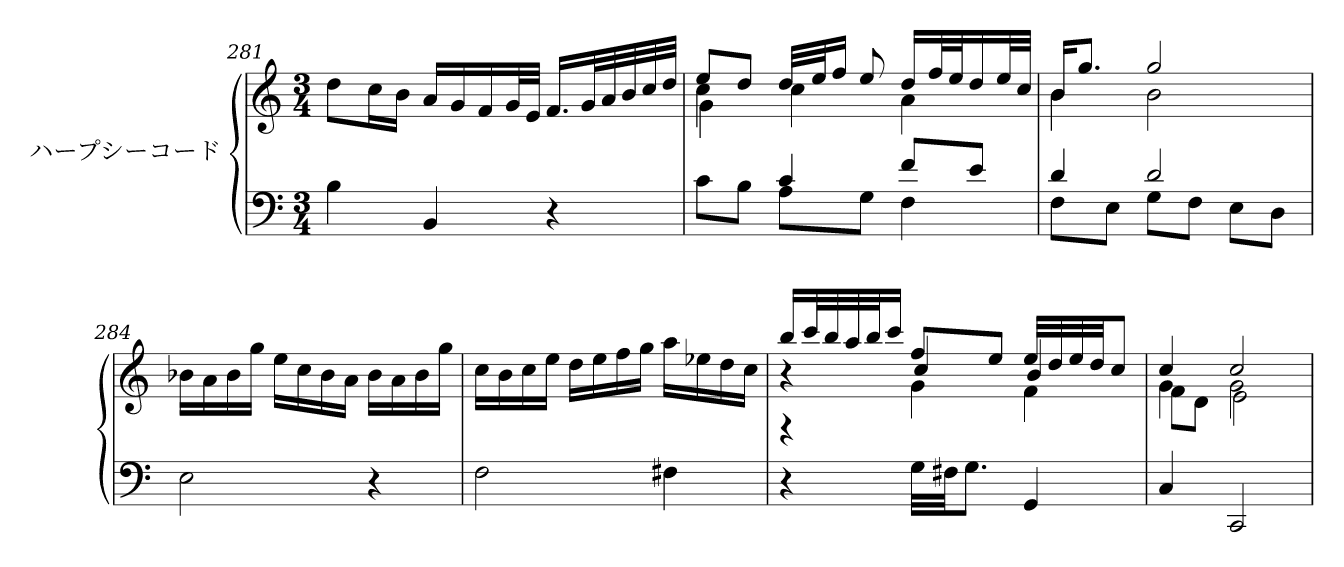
**kern	**kern
*part1	*part1
*staff2	*staff1
*I"ハープシーコード	*
*clefF4	*clefG2
*k[]	*k[]
*M3/4	*M3/4
=281	=281
4B\	8dd\L
.	16cc\L
.	16b\JJ
4BB/	16a/LL
.	16g/
.	16f/
.	32g/L
.	32e/JJJ
4r	16.f/LL
.	32g/L
.	32a/
.	32b/
.	32cc/
.	32dd/JJJ
!!LO:LB:g=z
=282	=282
*^	*^
*	*	*	*^
4ryy	8c\L	8ee/L	4cc\	4g\
.	8B\J	8dd/J	.	.
4c/	8A\L	32dd/LLL	4cc\	2ryy
.	.	32ee/J	.	.
.	.	16ff/JJ	.	.
.	8G\J	8ee/	.	.
8f/L	4F\	16dd/LL	4a\	.
.	.	32ff/L	.	.
.	.	32ee/J	.	.
8e/J	.	16dd/	.	.
.	.	32ee/L	.	.
.	.	32cc/JJJ	.	.
*	*	*	*v	*v
=283	=283	=283	=283
4d/	8F\L	16b/KL	4b\
.	.	8.gg/J	.
.	8E\J	.	.
2d/	8G\L	2gg/	2b\
.	8F\J	.	.
.	8E\L	.	.
.	8D\J	.	.
*v	*v	*	*
*	*v	*v
=284	=284
2E\	16b-X\LL
.	16a\
.	16b-\
.	16gg\JJ
.	16ee\LL
.	16cc\
.	16b-\
.	16a\JJ
4r	16b-\LL
.	16a\
.	16b-\
.	16gg\JJ
=285	=285
2F\	16cc\LL
.	16b\
.	16cc\
.	16ee\JJ
.	16dd\LL
.	16ee\
.	16ff\
.	16gg\JJ
4F#X\	16aa\LL
.	16ee-X\
.	16dd\
.	16cc\JJ
!!LO:LB:g=z
=286	=286
*	*^
*	*	*^
4r	16bb/LL	4r	4rF
.	32ccc/L	.	.
.	32bb/	.	.
.	32aa/	.	.
.	32bb/J	.	.
.	16ccc/JJ	.	.
32G\LLL	8ff/L	4cc/	4g\
32F#X\JJ	.	.	.
8.G\J	.	.	.
.	8ee/J	.	.
4GG/	32ee/LLL	4b/	4f\
.	32dd/	.	.
.	32ee/	.	.
.	32dd/JJ	.	.
.	8cc/J	.	.
=287	=287	=287	=287
4C/	4cc/	4g\	8f\L
.	.	.	8d\J
2CC/	2cc/	2g\	2e\
*	*v	*v	*v
=	=
*-	*-
